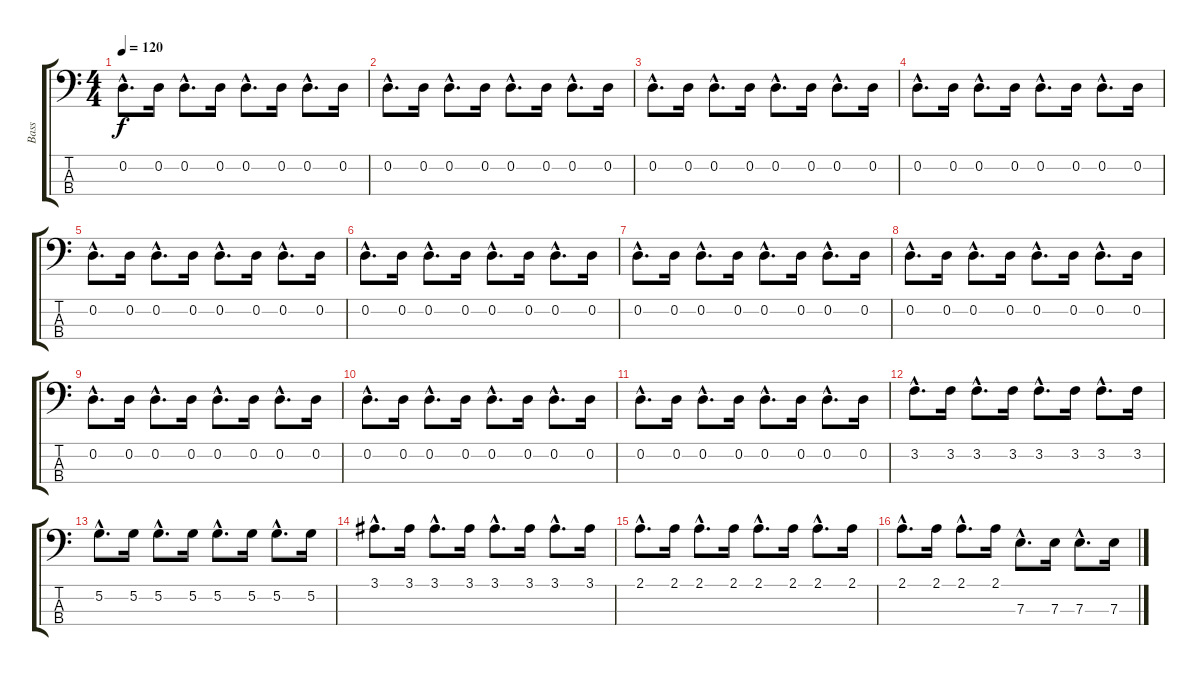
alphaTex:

\track ("Bass" "Bass") {instrument electricbassfinger}
\staff {score tabs}
\tuning (G2 D2 A1 E1) {hide}
\ts (4 4)
\tempo 120
\clef f4
\ks c
0.2{hac}.8{d dy f} 0.2.16 0.2{hac}.8{d} 0.2.16 0.2{hac}.8{d} 0.2.16 0.2{hac}.8{d} 0.2.16 |
0.2{hac}.8{d} 0.2.16 0.2{hac}.8{d} 0.2.16 0.2{hac}.8{d} 0.2.16 0.2{hac}.8{d} 0.2.16 |
0.2{hac}.8{d} 0.2.16 0.2{hac}.8{d} 0.2.16 0.2{hac}.8{d} 0.2.16 0.2{hac}.8{d} 0.2.16 |
0.2{hac}.8{d} 0.2.16 0.2{hac}.8{d} 0.2.16 0.2{hac}.8{d} 0.2.16 0.2{hac}.8{d} 0.2.16 |
0.2{hac}.8{d} 0.2.16 0.2{hac}.8{d} 0.2.16 0.2{hac}.8{d} 0.2.16 0.2{hac}.8{d} 0.2.16 |
0.2{hac}.8{d} 0.2.16 0.2{hac}.8{d} 0.2.16 0.2{hac}.8{d} 0.2.16 0.2{hac}.8{d} 0.2.16 |
0.2{hac}.8{d} 0.2.16 0.2{hac}.8{d} 0.2.16 0.2{hac}.8{d} 0.2.16 0.2{hac}.8{d} 0.2.16 |
0.2{hac}.8{d} 0.2.16 0.2{hac}.8{d} 0.2.16 0.2{hac}.8{d} 0.2.16 0.2{hac}.8{d} 0.2.16 |
0.2{hac}.8{d} 0.2.16 0.2{hac}.8{d} 0.2.16 0.2{hac}.8{d} 0.2.16 0.2{hac}.8{d} 0.2.16 |
0.2{hac}.8{d} 0.2.16 0.2{hac}.8{d} 0.2.16 0.2{hac}.8{d} 0.2.16 0.2{hac}.8{d} 0.2.16 |
0.2{hac}.8{d} 0.2.16 0.2{hac}.8{d} 0.2.16 0.2{hac}.8{d} 0.2.16 0.2{hac}.8{d} 0.2.16 |
3.2{hac}.8{d volume 11} 3.2.16 3.2{hac}.8{d} 3.2.16 3.2{hac}.8{d} 3.2.16 3.2{hac}.8{d} 3.2.16 |
5.2{hac}.8{d} 5.2.16 5.2{hac}.8{d} 5.2.16 5.2{hac}.8{d} 5.2.16 5.2{hac}.8{d} 5.2.16 |
3.1{hac}.8{d} 3.1.16 3.1{hac}.8{d} 3.1.16 3.1{hac}.8{d} 3.1.16 3.1{hac}.8{d} 3.1.16 |
2.1{hac}.8{d} 2.1.16 2.1{hac}.8{d} 2.1.16 2.1{hac}.8{d} 2.1.16 2.1{hac}.8{d} 2.1.16 |
2.1{hac}.8{d} 2.1.16 2.1{hac}.8{d} 2.1.16 7.3{hac}.8{d} 7.3.16 7.3{hac}.8{d} 7.3.16
